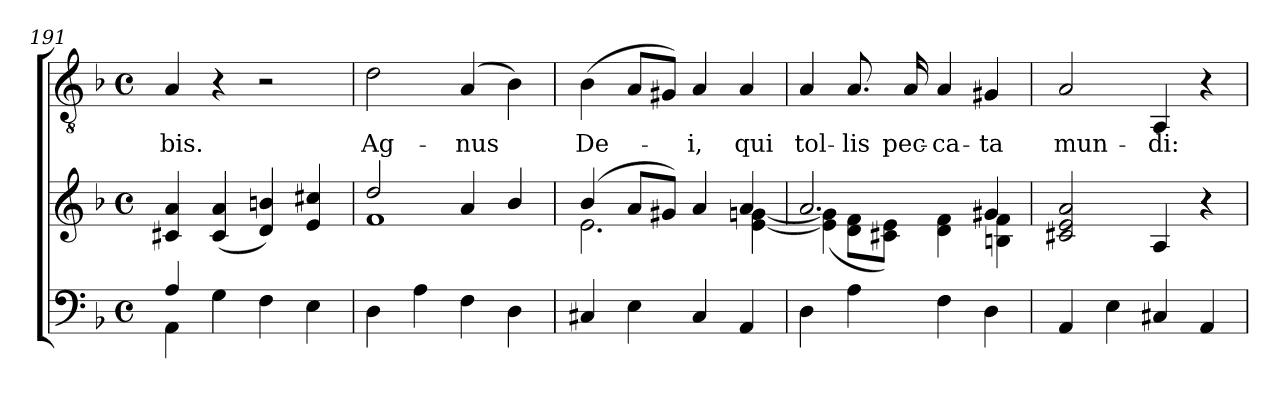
**kern	**kern	**kern	**text
*part2	*part2	*part1	*part1
*staff3	*staff2	*staff1	*staff1
*clefF4	*clefG2	*clefGv2	*
*k[b-]	*k[b-]	*k[b-]	*
*F:	*F:	*F:	*
*M4/4	*M4/4	*M4/4	*
*met(c)	*met(c)	*met(c)	*
=191	=191	=191	=191
*^	*	*	*
!	!	!	!	!LO:LY:b
4A/	4AA\	4c#X/ 4a/	4A/	-bis.
4G\	2.ryy	(<4c#/ 4a/	4r	.
4F\	.	4d/ 4bn/)	2r	.
4E\	.	4e/ 4cc#X/	.	.
*v	*v	*	*	*
=192	=192	=192	=192
*	*^	*	*
!	!	!	!	!LO:LY:b
4D\	2dd/	1f	2d\	Ag-
4A\	.	.	.	.
!	!	!	!	!LO:LY:b
4F\	4a/	.	(4A/	-nus
4D\	4b-/	.	4B-\)	.
=193	=193	=193	=193	=193
!	!	!	!	!LO:LY:b
4C#X/	(4b-/	2.e\	(>4B-\	De-
4E\	8a/L	.	8A/L	.
.	8g#X/J)	.	8G#X/J)	.
!	!	!	!	!LO:LY:b
4C#/	4a/	.	4A/	-i,
!	!	!	!	!LO:LY:b
4AA/	4a/	[<4e\ [<4g\	4A/	qui
!!LO:LB:g=z
=194	=194	=194	=194	=194
!	!	!	!	!LO:LY:b
4D\	2.a/	(4e\] 4g\]	4A/	tol-
!	!	!	!	!LO:LY:b
4A\	.	8d\ 8f\L	8.A/	-lis
.	.	8c#X\ 8e\J)	.	.
!	!	!	!	!LO:LY:b
.	.	.	16A/	pec-
!	!	!	!	!LO:LY:b
4F\	.	4d\ 4f\	4A/	-ca-
!	!	!	!	!LO:LY:b
4D\	4g#X/	4Bn\ 4f\	4G#X/	-ta
=195	=195	=195	=195	=195
!	!	!	!	!LO:LY:b
*	*v	*v	*	*
4AA/	2c#X/ 2e/ 2a/	2A/	mun-
4E\	.	.	.
!	!	!	!LO:LY:b
4C#X/	4A/	4AA/	-di:
4AA/	4r	4r	.
=	=	=	=
*-	*-	*-	*-
